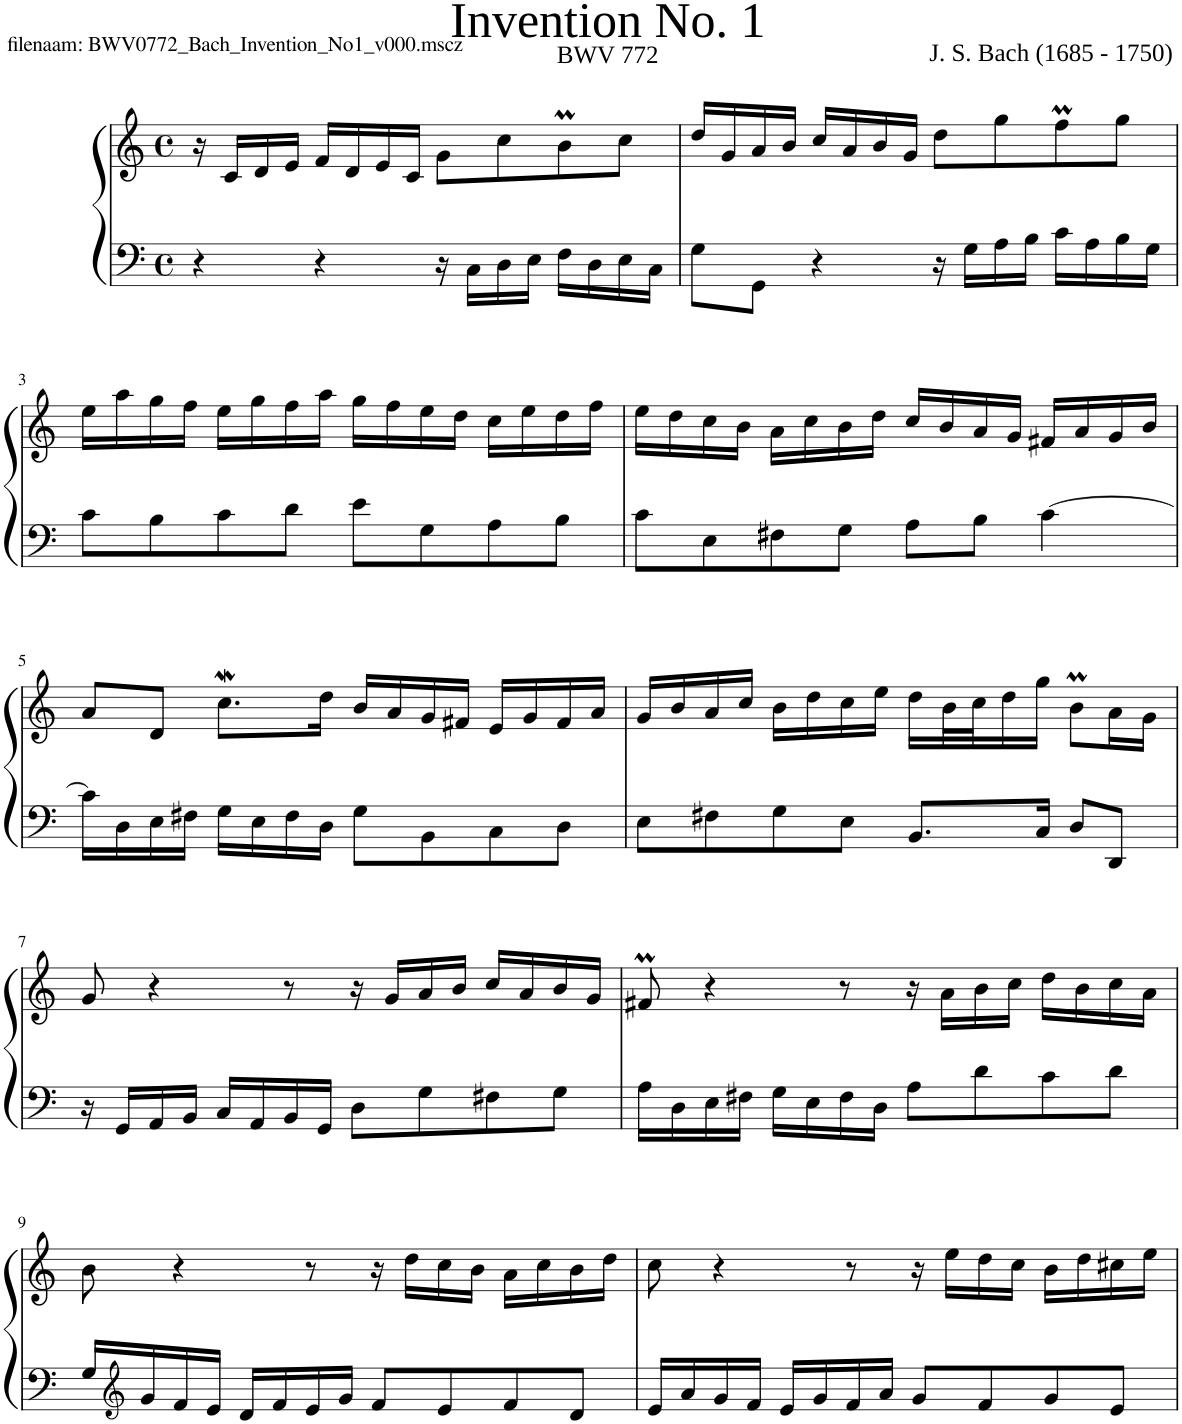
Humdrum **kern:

**kern	**kern
*part1	*part1
*staff2	*staff1
*I"Piano	*
*I'Pno	*
*clefF4	*clefG2
*k[]	*k[]
*M4/4	*M4/4
*met(c)	*met(c)
=1	=1
4r	16r
!	!LO:TX:a:t=filenaam&colon; BWV0772_Bach_Invention_No1_v000.mscz
.	16c/LL
.	16d/
.	16e/JJ
4r	16f/LL
.	16d/
.	16e/
.	16c/JJ
16r	8g\L
16C\LL	.
16D\	8cc\
16E\JJ	.
16F\LL	8bm\
16D\	.
16E\	8cc\J
16C\JJ	.
=2	=2
8G\L	16dd/LL
.	16g/
8GG\J	16a/
.	16b/JJ
4r	16cc/LL
.	16a/
.	16b/
.	16g/JJ
16r	8dd\L
16G\LL	.
16A\	8gg\
16B\JJ	.
16c\LL	8ffM\
16A\	.
16B\	8gg\J
16G\JJ	.
!!LO:LB:g=z
=3	=3
8c\L	16ee\LL
.	16aa\
8B\	16gg\
.	16ff\JJ
8c\	16ee\LL
.	16gg\
8d\J	16ff\
.	16aa\JJ
8e\L	16gg\LL
.	16ff\
8G\	16ee\
.	16dd\JJ
8A\	16cc\LL
.	16ee\
8B\J	16dd\
.	16ff\JJ
=4	=4
8c\L	16ee\LL
.	16dd\
8E\	16cc\
.	16b\JJ
8F#X\	16a\LL
.	16cc\
8G\J	16b\
.	16dd\JJ
8A\L	16cc/LL
.	16b/
8B\J	16a/
.	16g/JJ
[4c\	16f#X/LL
.	16a/
.	16g/
.	16b/JJ
!!LO:LB:g=z
=5	=5
16c\LL]	8a/L
16D\	.
16E\	8d/J
16F#X\JJ	.
16G\LL	8.ccw\L
16E\	.
16F#\	.
16D\JJ	16dd\Jk
8G\L	16b/LL
.	16a/
8BB\	16g/
.	16f#X/JJ
8C\	16e/LL
.	16g/
8D\J	16f#/
.	16a/JJ
=6	=6
8E\L	16g/LL
.	16b/
8F#X\	16a/
.	16cc/JJ
8G\	16b\LL
.	16dd\
8E\J	16cc\
.	16ee\JJ
8.BB/L	16dd\LL
.	32b\L
.	32cc\J
.	16dd\
16C/Jk	16gg\JJ
8D/L	8bm\L
8DD/J	16a\L
.	16g\JJ
!!LO:LB:g=z
=7	=7
16r	8g/
16GG/LL	.
16AA/	4r
16BB/JJ	.
16C/LL	.
16AA/	.
16BB/	8r
16GG/JJ	.
8D\L	16r
.	16g/LL
8G\	16a/
.	16b/JJ
8F#X\	16cc/LL
.	16a/
8G\J	16b/
.	16g/JJ
=8	=8
16A\LL	8f#Xm/
16D\	.
16E\	4r
16F#X\JJ	.
16G\LL	.
16E\	.
16F#\	8r
16D\JJ	.
8A\L	16r
.	16a\LL
8d\	16b\
.	16cc\JJ
8c\	16dd\LL
.	16b\
8d\J	16cc\
.	16a\JJ
!!LO:LB:g=z
=9	=9
16G/LL	8b\
*clefG2	*
16g/	.
16f/	4r
16e/JJ	.
16d/LL	.
16f/	.
16e/	8r
16g/JJ	.
8f/L	16r
.	16dd\LL
8e/	16cc\
.	16b\JJ
8f/	16a\LL
.	16cc\
8d/J	16b\
.	16dd\JJ
=10	=10
16e/LL	8cc\
16a/	.
16g/	4r
16f/JJ	.
16e/LL	.
16g/	.
16f/	8r
16a/JJ	.
8g/L	16r
.	16ee\LL
8f/	16dd\
.	16cc\JJ
8g/	16b\LL
.	16dd\
8e/J	16cc#X\
.	16ee\JJ
=	=
*-	*-
